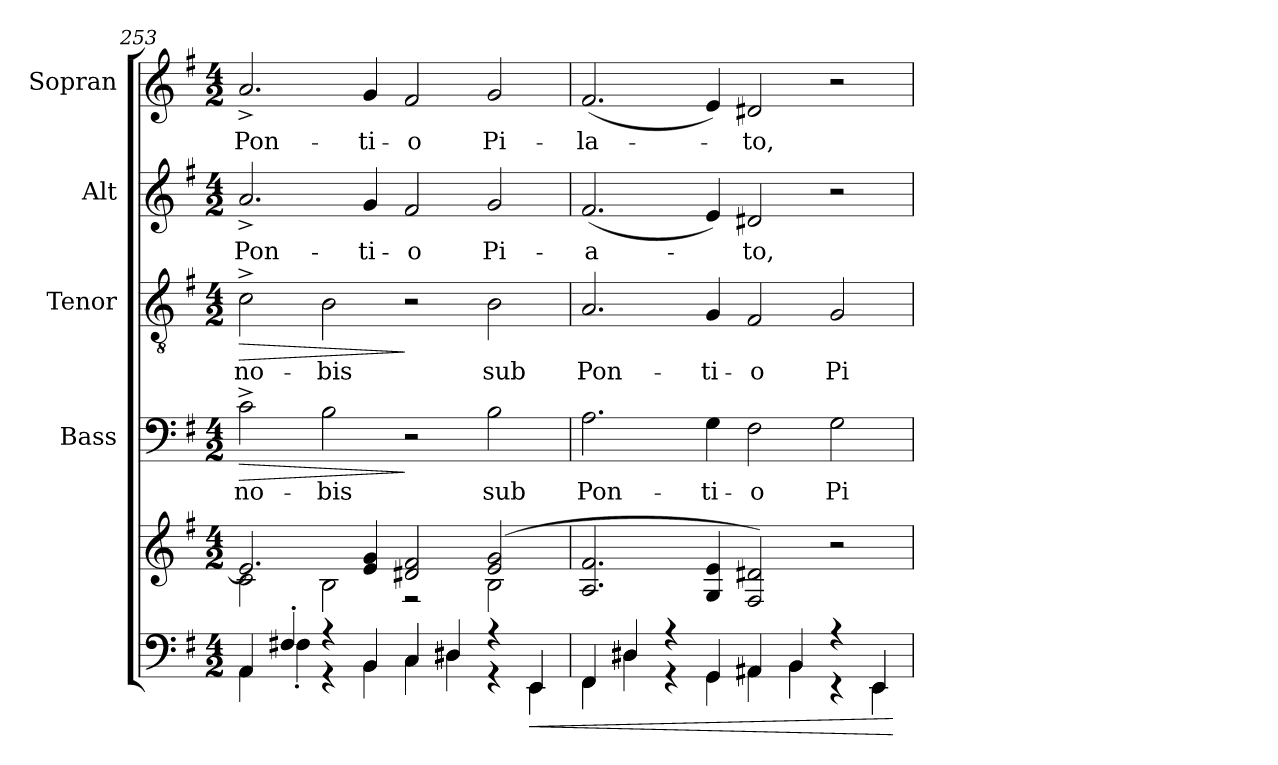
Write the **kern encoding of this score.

**kern	**kern	**dynam	**kern	**text	**dynam	**kern	**text	**dynam	**kern	**text	**kern	**text
*part5	*part5	*part5	*part4	*part4	*part4	*part3	*part3	*part3	*part2	*part2	*part1	*part1
*staff6	*staff5	*staff5/6	*staff4	*staff4	*staff4	*staff3	*staff3	*staff3	*staff2	*staff2	*staff1	*staff1
*	*	*	*I"Bass	*	*	*I"Tenor	*	*	*I"Alt	*	*I"Sopran	*
*	*	*	*I'B.	*	*	*I'T.	*	*	*I'A.	*	*I'S.	*
!!LO:LB:g=z
*clefF4	*clefG2	*	*clefF4	*	*	*clefGv2	*	*	*clefG2	*	*clefG2	*
*k[f#]	*k[f#]	*	*k[f#]	*	*	*k[f#]	*	*	*k[f#]	*	*k[f#]	*
*G:	*G:	*	*G:	*	*	*G:	*	*	*G:	*	*G:	*
*M4/2	*M4/2	*	*M4/2	*	*	*M4/2	*	*	*M4/2	*	*M4/2	*
=253	=253	=253	=253	=253	=253	=253	=253	=253	=253	=253	=253	=253
*^	*^	*	*	*	*	*	*	*	*	*	*	*
!	!	!	!	!	!	!LO:LY:b	!LO:HP:b	!	!LO:LY:b	!LO:HP:b	!	!LO:LY:b	!	!LO:LY:b
4AA/	4AA\	2.e/]	2c\	.	2c^>\	no-	>	2c^>\	no-	>	2.a^>/	Pon-	2.a^>/	Pon-
4F#X'>/	4F#'<\	.	.	.	.	.	.	.	.	.	.	.	.	.
!	!	!	!	!	!	!LO:LY:b	!	!	!LO:LY:b	!	!	!	!	!
4r	4r	.	2B\	.	2B\	-bis	.	2B\	-bis	.	.	.	.	.
!	!	!	!	!	!	!	!	!	!	!	!	!LO:LY:b	!	!LO:LY:b
4BB/	4BB\	4e/ 4g/	.	.	.	.	.	.	.	.	4g/	-ti-	4g/	-ti-
!	!	!	!	!	!	!	!	!	!	!	!	!LO:LY:b	!	!LO:LY:b
4C/	4C\	2d#X/ 2f#/	2rG	.	2r	.	]	2r	.	]	2f#/	-o	2f#/	-o
4D#X/	4D#\	.	.	.	.	.	.	.	.	.	.	.	.	.
!	!	!	!	!	!	!LO:LY:b	!	!	!LO:LY:b	!	!	!LO:LY:b	!	!LO:LY:b
4r	4r	(2e/ 2g/	2B\	.	2B\	sub	.	2B\	sub	.	2g/	Pi-	2g/	Pi-
!	!	!	!	!LO:HP:b=2	!	!	!	!	!	!	!	!	!	!
4EE/	4EE\	.	.	<	.	.	.	.	.	.	.	.	.	.
*	*	*v	*v	*	*	*	*	*	*	*	*	*	*	*
=254	=254	=254	=254	=254	=254	=254	=254	=254	=254	=254	=254	=254	=254
!	!	!	!	!	!LO:LY:b	!	!	!LO:LY:b	!	!	!LO:LY:b	!	!LO:LY:b
4FF#/	4FF#\	2.A/ 2.f#/	.	2.A\	Pon-	.	2.A/	Pon-	.	(<2.f#/	-a-	(<2.f#/	-la-
4D#X/	4D#\	.	.	.	.	.	.	.	.	.	.	.	.
4r	4r	.	.	.	.	.	.	.	.	.	.	.	.
!	!	!	!	!	!LO:LY:b	!	!	!LO:LY:b	!	!	!	!	!
4GG/	4GG\	4G/ 4e/	.	4G\	-ti-	.	4G/	-ti-	.	4e/)	.	4e/)	.
!	!	!	!	!	!LO:LY:b	!	!	!LO:LY:b	!	!	!LO:LY:b	!	!LO:LY:b
4AA#X/	4AA#\	2F#/ 2d#X/)	.	2F#\	-o	.	2F#/	-o	.	2d#X/	-to,	2d#X/	-to,
4BB/	4BB\	.	.	.	.	.	.	.	.	.	.	.	.
!	!	!	!	!	!LO:LY:b	!	!	!LO:LY:b	!	!	!	!	!
4r	4r	2r	.	2G\	Pi-	.	2G/	Pi-	.	2r	.	2r	.
4EE/	4EE\	.	.	.	.	.	.	.	.	.	.	.	.
*v	*v	*	*	*	*	*	*	*	*	*	*	*	*
.	.	[	.	.	.	.	.	.	.	.	.	.
=	=	=	=	=	=	=	=	=	=	=	=	=
*-	*-	*-	*-	*-	*-	*-	*-	*-	*-	*-	*-	*-
